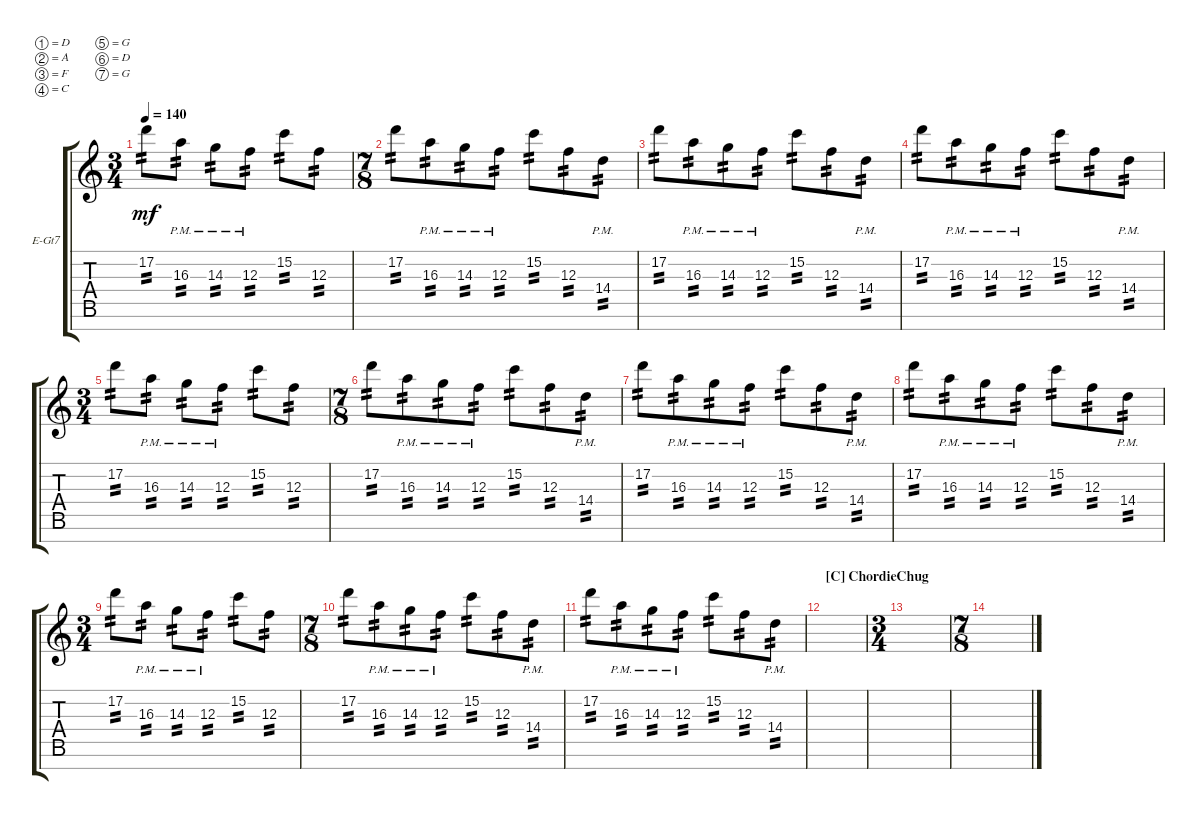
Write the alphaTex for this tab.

\defaultSystemsLayout 4
\bracketExtendMode groupsimilarinstruments
\firstSystemTrackNameOrientation horizontal
\otherSystemsTrackNameOrientation horizontal
\track ("Ade (Loop)" "E-Gt7") {instrument distortionguitar}
\staff {score tabs}
\tuning (D4 A3 F3 C3 G2 D2 G1)
\ts (3 4)
\tempo 140
\clef g2
\ks c
17.2.8{tp 2 dy mf} 16.3{pm}.8{tp 2} 14.3{pm}.8{tp 2} 12.3{pm}.8{tp 2} 15.2.8{tp 2} 12.3.8{tp 2} |
\ts (7 8)
17.2.8{tp 2} 16.3{pm}.8{tp 2} 14.3{pm}.8{tp 2} 12.3{pm}.8{tp 2} 15.2.8{tp 2} 12.3.8{tp 2} 14.4{pm}.8{tp 2} |
17.2.8{tp 2} 16.3{pm}.8{tp 2} 14.3{pm}.8{tp 2} 12.3{pm}.8{tp 2} 15.2.8{tp 2} 12.3.8{tp 2} 14.4{pm}.8{tp 2} |
17.2.8{tp 2} 16.3{pm}.8{tp 2} 14.3{pm}.8{tp 2} 12.3{pm}.8{tp 2} 15.2.8{tp 2} 12.3.8{tp 2} 14.4{pm}.8{tp 2} |
\ts (3 4)
17.2.8{tp 2} 16.3{pm}.8{tp 2} 14.3{pm}.8{tp 2} 12.3{pm}.8{tp 2} 15.2.8{tp 2} 12.3.8{tp 2} |
\ts (7 8)
17.2.8{tp 2} 16.3{pm}.8{tp 2} 14.3{pm}.8{tp 2} 12.3{pm}.8{tp 2} 15.2.8{tp 2} 12.3.8{tp 2} 14.4{pm}.8{tp 2} |
17.2.8{tp 2} 16.3{pm}.8{tp 2} 14.3{pm}.8{tp 2} 12.3{pm}.8{tp 2} 15.2.8{tp 2} 12.3.8{tp 2} 14.4{pm}.8{tp 2} |
17.2.8{tp 2} 16.3{pm}.8{tp 2} 14.3{pm}.8{tp 2} 12.3{pm}.8{tp 2} 15.2.8{tp 2} 12.3.8{tp 2} 14.4{pm}.8{tp 2} |
\ts (3 4)
17.2.8{tp 2} 16.3{pm}.8{tp 2} 14.3{pm}.8{tp 2} 12.3{pm}.8{tp 2} 15.2.8{tp 2} 12.3.8{tp 2} |
\ts (7 8)
17.2.8{tp 2} 16.3{pm}.8{tp 2} 14.3{pm}.8{tp 2} 12.3{pm}.8{tp 2} 15.2.8{tp 2} 12.3.8{tp 2} 14.4{pm}.8{tp 2} |
17.2.8{tp 2} 16.3{pm}.8{tp 2} 14.3{pm}.8{tp 2} 12.3{pm}.8{tp 2} 15.2.8{tp 2} 12.3.8{tp 2} 14.4{pm}.8{tp 2} |
\section ("C" "ChordieChug")
|
\ts (3 4)
|
\ts (7 8)
